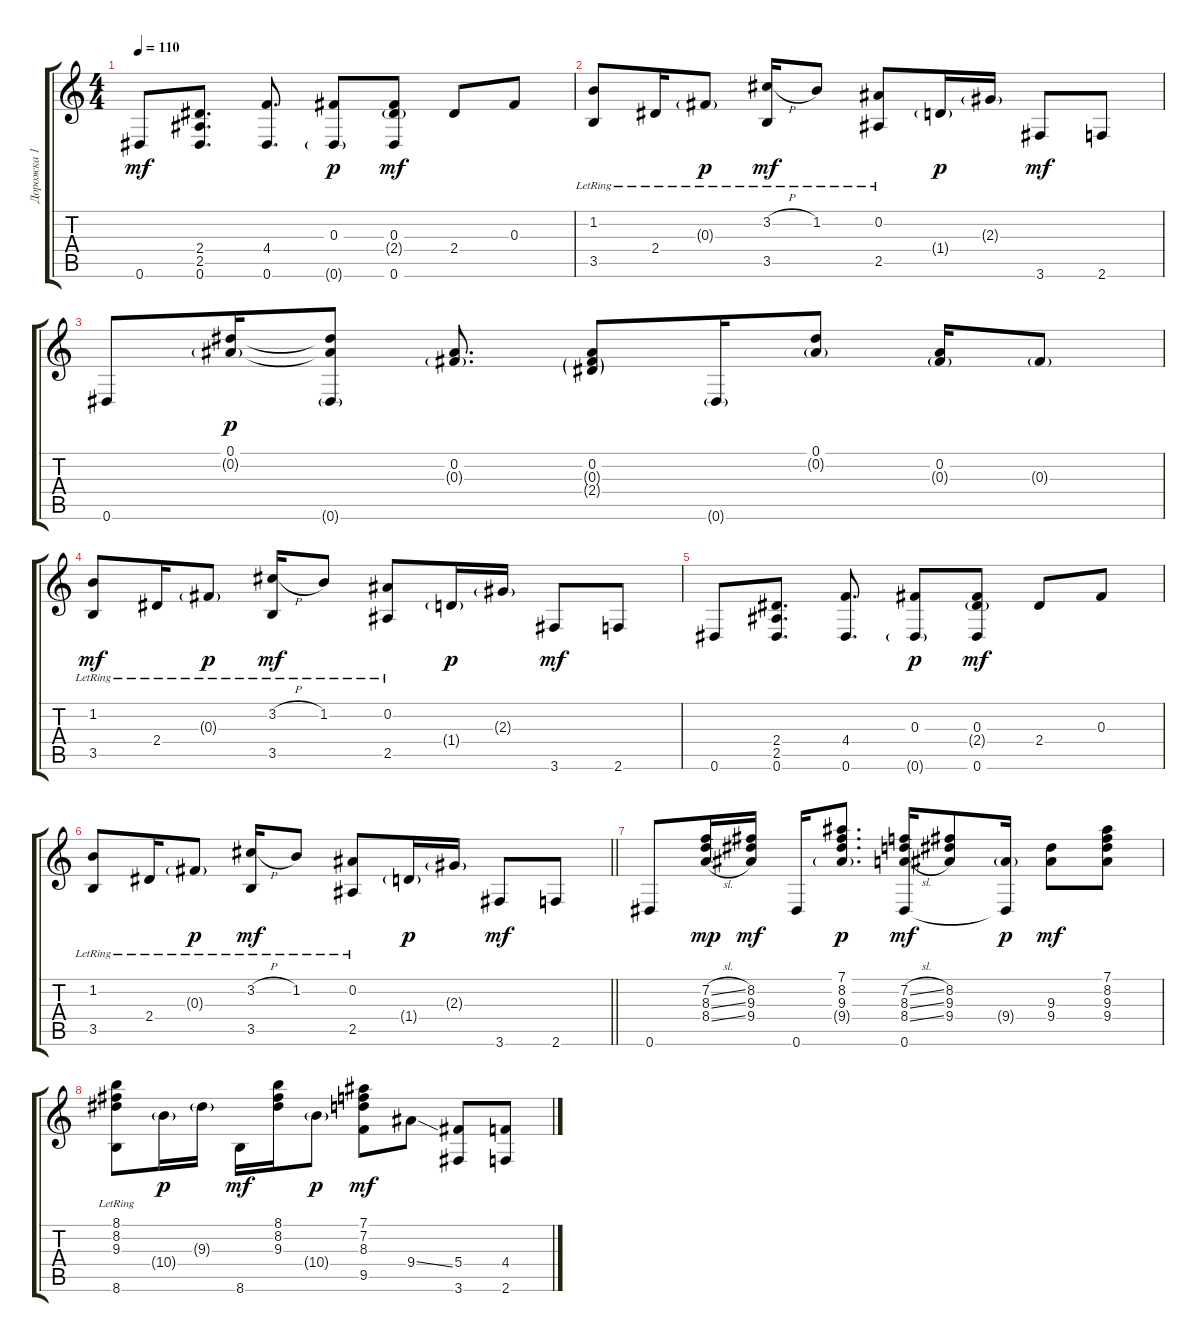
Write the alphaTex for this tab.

\track ("Дорожка 1" "Дорожка 1") {instrument acousticguitarsteel}
\staff {score tabs}
\tuning (Eb4 Bb3 Gb3 Db3 Ab2 Eb2) {hide}
\ts (4 4)
\tempo 110
\clef g2
\ks c
0.6.8{dy mf} (2.4 2.5 0.6).8{d} (4.4 0.6).8{d} (0.3 0.6{g}).8{dy p} (0.3 2.4{g} 0.6).8{dy mf} 2.4.8 0.3.8 |
(1.2{lr} 3.5{lr}).8 2.4{lr}.16 0.3{g lr}.8{dy p} (3.2{h lr} 3.5{lr}).16{dy mf} 1.2{lr}.8 (0.2{lr} 2.5{lr}).8 1.4{g}.16{dy p} 2.3{g}.16 3.6.8{dy mf} 2.6.8 |
0.6.8 (0.1 0.2{g}).16{dy p} (0.1{t} 0.2{t} 0.6{g}).8 (0.2 0.3{g}).8{d} (0.2 0.3{g} 2.4{g}).8 0.6{g}.16 (0.1 0.2{g}).8 (0.2 0.3{g}).16 0.3{g}.8 |
(1.2{lr} 3.5{lr}).8{dy mf} 2.4{lr}.16 0.3{g lr}.8{dy p} (3.2{h lr} 3.5{lr}).16{dy mf} 1.2{lr}.8 (0.2{lr} 2.5{lr}).8 1.4{g}.16{dy p} 2.3{g}.16 3.6.8{dy mf} 2.6.8 |
0.6.8 (2.4 2.5 0.6).8{d} (4.4 0.6).8{d} (0.3 0.6{g}).8{dy p} (0.3 2.4{g} 0.6).8{dy mf} 2.4.8 0.3.8 |
\barLineRight lightlight
(1.2{lr} 3.5{lr}).8 2.4{lr}.16 0.3{g lr}.8{dy p} (3.2{h lr} 3.5{lr}).16{dy mf} 1.2{lr}.8 (0.2{lr} 2.5{lr}).8 1.4{g}.16{dy p} 2.3{g}.16 3.6.8{dy mf} 2.6.8 |
\section ("" "")
0.6.8 (7.2{sl} 8.3{sl} 8.4{sl}).16{dy mp} (8.2 9.3 9.4).16{dy mf} 0.6.16 (7.1 8.2 9.3 9.4{g}).8{d dy p} (7.2{sl} 8.3{sl} 8.4{sl} 0.6).16{dy mf} (8.2 9.3 9.4).8 (9.4{g} 0.6{t}).16{dy p} (9.3 9.4).8{dy mf} (7.1 8.2 9.3 9.4).8 |
(8.1{lr} 8.2{lr} 9.3{lr} 8.6{lr}).8 10.4{g}.16{dy p} 9.3{g}.16 8.6.16{dy mf} (8.1 8.2 9.3).16 10.4{g}.8{dy p} (7.1 7.2 8.3 9.5).8{dy mf} 9.4{ss}.8 (5.4 3.6).8 (4.4 2.6).8
